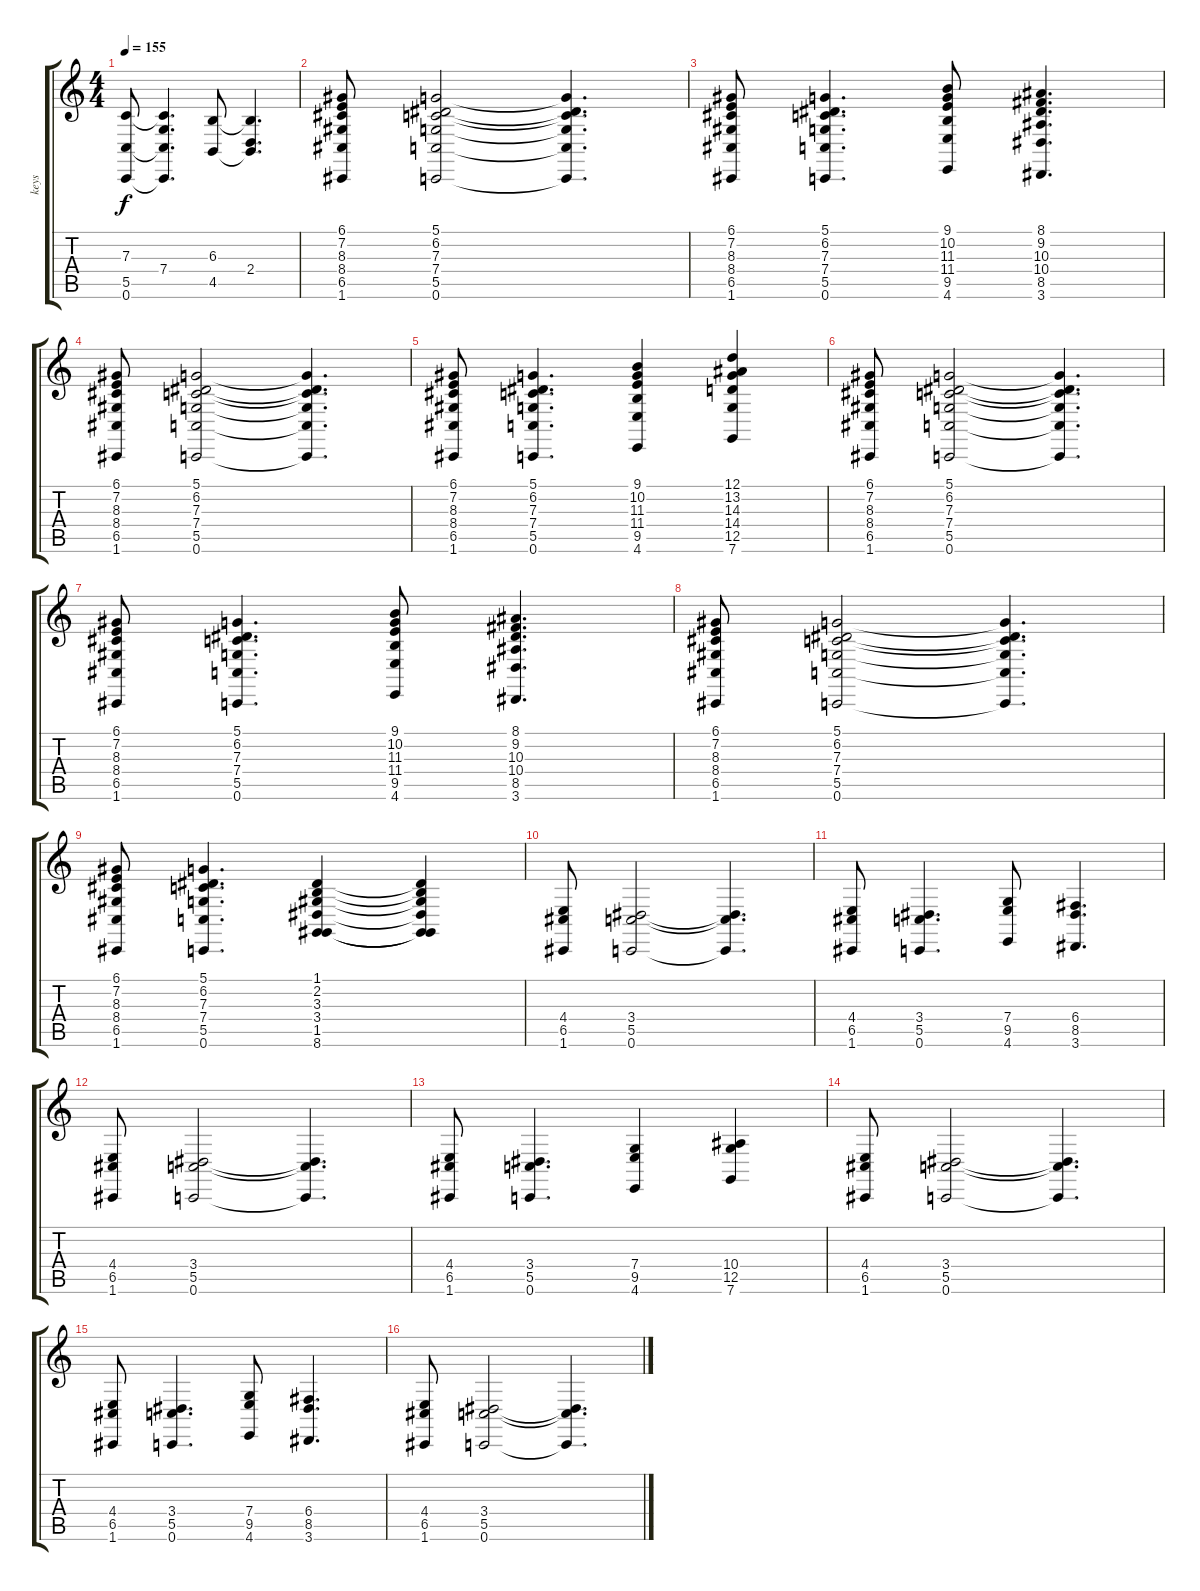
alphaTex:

\track ("keys" "keys") {instrument drawbarorgan}
\staff {score tabs}
\tuning (D4 A3 F3 C3 G2 C2) {hide}
\ts (4 4)
\tempo 155
\clef g2
\ks c
(7.3 5.5 0.6).8{dy f} (7.3{t} 7.4 5.5{t} 0.6{t}).4{d} (6.3 4.5).8 (6.3{t} 2.4 4.5{t}).4{d} |
(6.1 7.2 8.3 8.4 6.5 1.6).8 (5.1 6.2 7.3 7.4 5.5 0.6).2 (5.1{t} 6.2{t} 7.3{t} 7.4{t} 5.5{t} 0.6{t}).4{d} |
(6.1 7.2 8.3 8.4 6.5 1.6).8 (5.1 6.2 7.3 7.4 5.5 0.6).4{d} (9.1 10.2 11.3 11.4 9.5 4.6).8 (8.1 9.2 10.3 10.4 8.5 3.6).4{d} |
(6.1 7.2 8.3 8.4 6.5 1.6).8 (5.1 6.2 7.3 7.4 5.5 0.6).2 (5.1{t} 6.2{t} 7.3{t} 7.4{t} 5.5{t} 0.6{t}).4{d} |
(6.1 7.2 8.3 8.4 6.5 1.6).8 (5.1 6.2 7.3 7.4 5.5 0.6).4{d} (9.1 10.2 11.3 11.4 9.5 4.6).4 (12.1 13.2 14.3 14.4 12.5 7.6).4 |
(6.1 7.2 8.3 8.4 6.5 1.6).8 (5.1 6.2 7.3 7.4 5.5 0.6).2 (5.1{t} 6.2{t} 7.3{t} 7.4{t} 5.5{t} 0.6{t}).4{d} |
(6.1 7.2 8.3 8.4 6.5 1.6).8 (5.1 6.2 7.3 7.4 5.5 0.6).4{d} (9.1 10.2 11.3 11.4 9.5 4.6).8 (8.1 9.2 10.3 10.4 8.5 3.6).4{d} |
(6.1 7.2 8.3 8.4 6.5 1.6).8 (5.1 6.2 7.3 7.4 5.5 0.6).2 (5.1{t} 6.2{t} 7.3{t} 7.4{t} 5.5{t} 0.6{t}).4{d} |
(6.1 7.2 8.3 8.4 6.5 1.6).8 (5.1 6.2 7.3 7.4 5.5 0.6).4{d} (1.1 2.2 3.3 3.4 1.5 8.6).4 (1.1{t} 2.2{t} 3.3{t} 3.4{t} 1.5{t} 8.6{t}).4 |
(4.4 6.5 1.6).8 (3.4 5.5 0.6).2 (3.4{t} 5.5{t} 0.6{t}).4{d} |
(4.4 6.5 1.6).8 (3.4 5.5 0.6).4{d} (7.4 9.5 4.6).8 (6.4 8.5 3.6).4{d} |
(4.4 6.5 1.6).8 (3.4 5.5 0.6).2 (3.4{t} 5.5{t} 0.6{t}).4{d} |
(4.4 6.5 1.6).8 (3.4 5.5 0.6).4{d} (7.4 9.5 4.6).4 (10.4 12.5 7.6).4 |
(4.4 6.5 1.6).8 (3.4 5.5 0.6).2 (3.4{t} 5.5{t} 0.6{t}).4{d} |
(4.4 6.5 1.6).8 (3.4 5.5 0.6).4{d} (7.4 9.5 4.6).8 (6.4 8.5 3.6).4{d} |
(4.4 6.5 1.6).8 (3.4 5.5 0.6).2 (3.4{t} 5.5{t} 0.6{t}).4{d}
